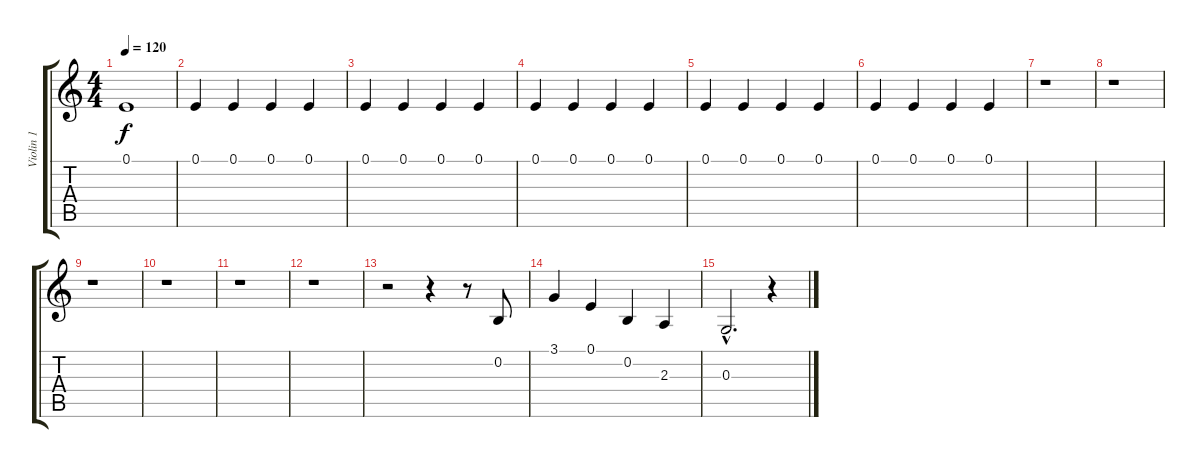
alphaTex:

\track ("Violin 1" "Violin 1") {instrument violin}
\staff {score tabs}
\tuning (E4 B3 G3 D3 A2 E2) {hide}
\ts (4 4)
\tempo 120
\clef g2
\ks c
0.1{t}.1{dy f} |
0.1.4 0.1.4 0.1.4 0.1.4 |
0.1.4 0.1.4 0.1.4 0.1.4 |
0.1.4 0.1.4 0.1.4 0.1.4 |
0.1.4 0.1.4 0.1.4 0.1.4 |
0.1.4 0.1.4 0.1.4 0.1.4 |
r.1 |
r.1 |
r.1 |
r.1 |
r.1 |
r.1 |
r.2 r.4 r.8 0.2.8 |
3.1.4 0.1.4 0.2.4 2.3.4 |
0.3{hac}.2{d} r.4
